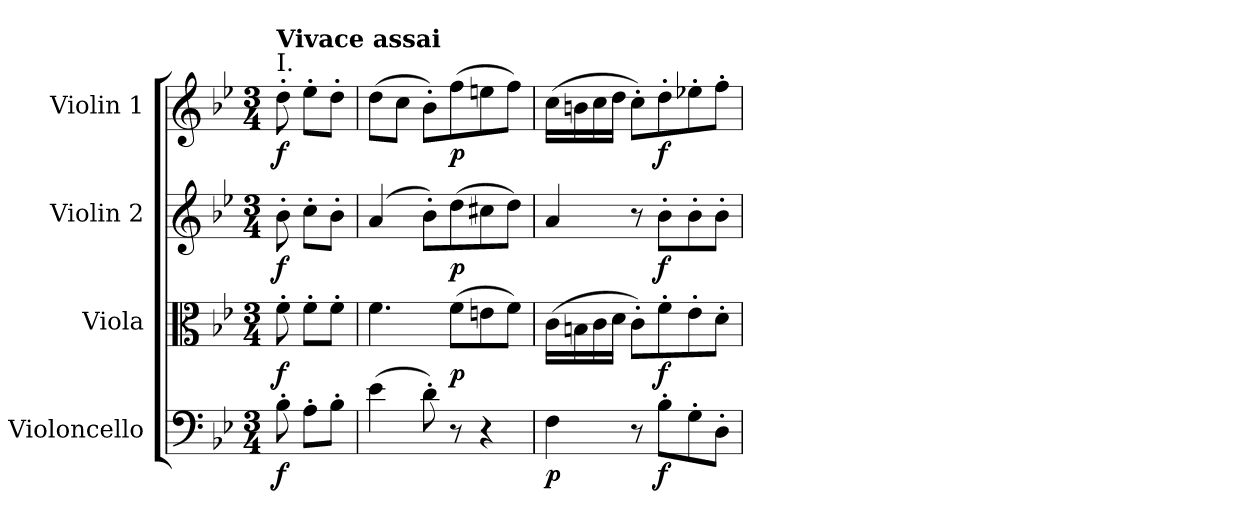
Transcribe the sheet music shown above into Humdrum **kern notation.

**kern	**dynam	**kern	**dynam	**kern	**dynam	**kern	**dynam
*part4	*part4	*part3	*part3	*part2	*part2	*part1	*part1
*staff4	*staff4	*staff3	*staff3	*staff2	*staff2	*staff1	*staff1
*I"Violoncello	*	*I"Viola	*	*I"Violin 2	*	*I"Violin 1	*
*I'Vc	*	*I'Vla	*	*I'Vln	*	*I'Vln	*
*clefF4	*	*clefC3	*	*clefG2	*	*clefG2	*
*k[b-e-]	*	*k[b-e-]	*	*k[b-e-]	*	*k[b-e-]	*
*M3/4	*	*M3/4	*	*M3/4	*	*M3/4	*
=	=	=	=	=	=	=	=
!	!	!	!	!	!	!LO:TX:a:t=I.	!
!	!	!	!	!	!	!LO:TX:a:B:t=Vivace assai	!
!	!LO:DY:b	!	!LO:DY:b	!	!LO:DY:b	!	!LO:DY:b
8B-'\	f	8f'\	f	8b-'\	f	8dd'\	f
8A'\L	.	8f'\L	.	8cc'\L	.	8ee-'\L	.
8B-'\J	.	8f'\J	.	8b-'\J	.	8dd'\J	.
=1	=1	=1	=1	=1	=1	=1	=1
(4e-\	.	4.f\	.	(4a/	.	(8dd\L	.
.	.	.	.	.	.	8cc\J	.
8d'\)	.	.	.	8b-'\L)	.	8b-'\L)	.
!	!	!	!LO:DY:b	!	!LO:DY:b	!	!LO:DY:b
8r	.	(8f\L	p	(8dd\	p	(8ff\	p
4r	.	8en\	.	8cc#X\	.	8een\	.
.	.	8f\J)	.	8dd\J)	.	8ff\J)	.
=2	=2	=2	=2	=2	=2	=2	=2
!	!LO:DY:b	!	!	!	!	!	!
4F\	p	(16c\LL	.	4a/	.	(16cc\LL	.
.	.	16Bn\	.	.	.	16bn\	.
.	.	16c\	.	.	.	16cc\	.
.	.	16d\JJ	.	.	.	16dd\JJ	.
8r	.	8c'\L)	.	8r	.	8cc'\L)	.
!	!LO:DY:b	!	!LO:DY:b	!	!LO:DY:b	!	!LO:DY:b
8B-'\L	f	8f'\	f	8b-'\L	f	8dd'\	f
8G'\	.	8e-'\	.	8b-'\	.	8ee-X'\	.
8D'\J	.	8d'\J	.	8b-'\J	.	8ff'\J	.
=	=	=	=	=	=	=	=
*-	*-	*-	*-	*-	*-	*-	*-
